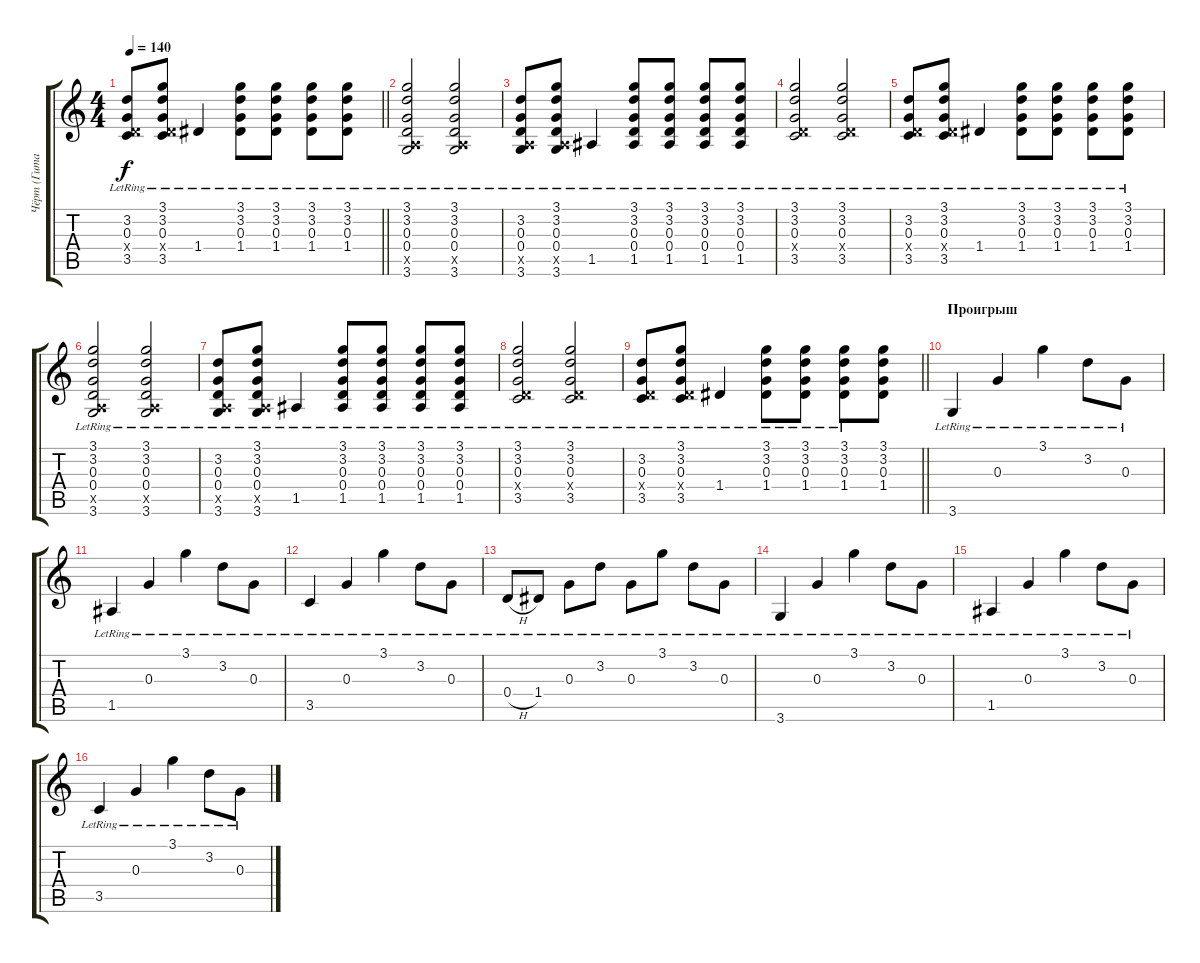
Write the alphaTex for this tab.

\track ("Чёрт (Гитара)" "Чёрт (Гита") {instrument electricguitarclean}
\staff {score tabs}
\tuning (E4 B3 G3 D3 A2 E2) {hide}
\ts (4 4)
\tempo 140
\clef g2
\barLineRight lightlight
\ks c
(3.2{lr} 0.3{lr} 0.4{x} 3.5{lr}).8{dy f} (3.1{lr} 3.2{lr} 0.3{lr} 0.4{x} 3.5{lr}).8 1.4{lr}.4 (3.1{lr} 3.2{lr} 0.3{lr} 1.4{lr}).8 (3.1{lr} 3.2{lr} 0.3{lr} 1.4{lr}).8 (3.1{lr} 3.2{lr} 0.3{lr} 1.4{lr}).8 (3.1{lr} 3.2{lr} 0.3{lr} 1.4{lr}).8 |
(3.1{lr} 3.2{lr} 0.3{lr} 0.4{lr} 0.5{x} 3.6{lr}).2{volume 5} (3.1{lr} 3.2{lr} 0.3{lr} 0.4{lr} 0.5{x} 3.6{lr}).2 |
(3.2{lr} 0.3{lr} 0.4{lr} 0.5{x} 3.6{lr}).8 (3.1{lr} 3.2{lr} 0.3{lr} 0.4{lr} 0.5{x} 3.6{lr}).8 1.5{lr}.4 (3.1{lr} 3.2{lr} 0.3{lr} 0.4{lr} 1.5{lr}).8 (3.1{lr} 3.2{lr} 0.3{lr} 0.4{lr} 1.5{lr}).8 (3.1{lr} 3.2{lr} 0.3{lr} 0.4{lr} 1.5{lr}).8 (3.1{lr} 3.2{lr} 0.3{lr} 0.4{lr} 1.5{lr}).8 |
(3.1{lr} 3.2{lr} 0.3{lr} 0.4{x} 3.5{lr}).2 (3.1{lr} 3.2{lr} 0.3{lr} 0.4{x} 3.5{lr}).2 |
(3.2{lr} 0.3{lr} 0.4{x} 3.5{lr}).8 (3.1{lr} 3.2{lr} 0.3{lr} 0.4{x} 3.5{lr}).8 1.4{lr}.4 (3.1{lr} 3.2{lr} 0.3{lr} 1.4{lr}).8 (3.1{lr} 3.2{lr} 0.3{lr} 1.4{lr}).8 (3.1{lr} 3.2{lr} 0.3{lr} 1.4{lr}).8 (3.1{lr} 3.2{lr} 0.3{lr} 1.4{lr}).8 |
(3.1{lr} 3.2{lr} 0.3{lr} 0.4{lr} 0.5{x} 3.6{lr}).2 (3.1{lr} 3.2{lr} 0.3{lr} 0.4{lr} 0.5{x} 3.6{lr}).2 |
(3.2{lr} 0.3{lr} 0.4{lr} 0.5{x} 3.6{lr}).8 (3.1{lr} 3.2{lr} 0.3{lr} 0.4{lr} 0.5{x} 3.6{lr}).8 1.5{lr}.4 (3.1{lr} 3.2{lr} 0.3{lr} 0.4{lr} 1.5{lr}).8 (3.1{lr} 3.2{lr} 0.3{lr} 0.4{lr} 1.5{lr}).8 (3.1{lr} 3.2{lr} 0.3{lr} 0.4{lr} 1.5{lr}).8 (3.1{lr} 3.2{lr} 0.3{lr} 0.4{lr} 1.5{lr}).8 |
(3.1{lr} 3.2{lr} 0.3{lr} 0.4{x} 3.5{lr}).2 (3.1{lr} 3.2{lr} 0.3{lr} 0.4{x} 3.5{lr}).2 |
\barLineRight lightlight
(3.2{lr} 0.3{lr} 0.4{x} 3.5{lr}).8 (3.1{lr} 3.2{lr} 0.3{lr} 0.4{x} 3.5{lr}).8 1.4{lr}.4 (3.1{lr} 3.2{lr} 0.3{lr} 1.4{lr}).8 (3.1{lr} 3.2{lr} 0.3{lr} 1.4{lr}).8 (3.1{lr} 3.2{lr} 0.3{lr} 1.4{lr}).8 (3.1 3.2 0.3 1.4).8 |
\section ("" "Проигрыш")
3.6{lr}.4{volume 13} 0.3{lr}.4 3.1{lr}.4 3.2{lr}.8 0.3{lr}.8 |
1.5{lr}.4 0.3{lr}.4 3.1{lr}.4 3.2{lr}.8 0.3{lr}.8 |
3.5{lr}.4 0.3{lr}.4 3.1{lr}.4 3.2{lr}.8 0.3{lr}.8 |
0.4{h lr}.8 1.4{lr}.8 0.3{lr}.8 3.2{lr}.8 0.3{lr}.8 3.1{lr}.8 3.2{lr}.8 0.3{lr}.8 |
3.6{lr}.4 0.3{lr}.4 3.1{lr}.4 3.2{lr}.8 0.3{lr}.8 |
1.5{lr}.4 0.3{lr}.4 3.1{lr}.4 3.2{lr}.8 0.3{lr}.8 |
3.5{lr}.4 0.3{lr}.4 3.1{lr}.4 3.2{lr}.8 0.3{lr}.8
